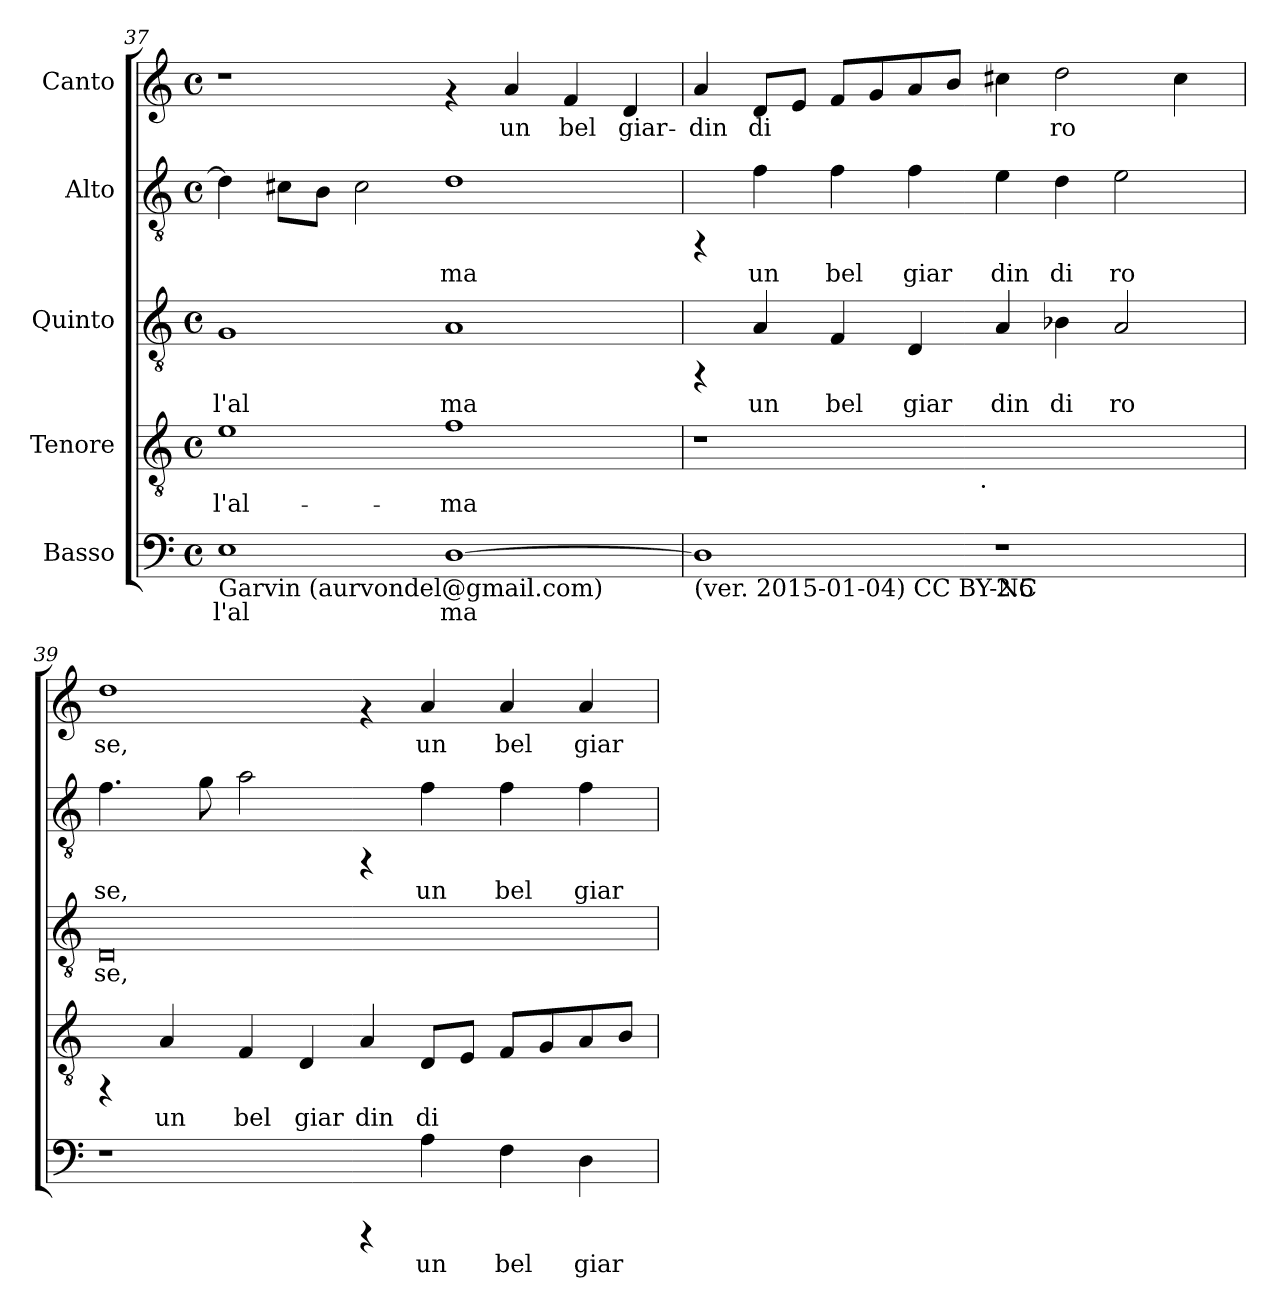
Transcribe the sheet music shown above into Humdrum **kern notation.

**kern	**text	**kern	**text	**kern	**text	**kern	**text	**kern	**text
*part5	*part5	*part4	*part4	*part3	*part3	*part2	*part2	*part1	*part1
*staff5	*staff5	*staff4	*staff4	*staff3	*staff3	*staff2	*staff2	*staff1	*staff1
*I"Basso	*	*I"Tenore	*	*I"Quinto	*	*I"Alto	*	*I"Canto	*
*clefF4	*	*clefGv2	*	*clefGv2	*	*clefGv2	*	*clefG2	*
*k[]	*	*k[]	*	*k[]	*	*k[]	*	*k[]	*
*C:	*	*C:	*	*C:	*	*C:	*	*C:	*
*M4/4	*	*M4/4	*	*M4/4	*	*M4/4	*	*M4/4	*
*met(c)	*	*met(c)	*	*met(c)	*	*met(c)	*	*met(c)	*
=37	=37	=37	=37	=37	=37	=37	=37	=37	=37
!LO:TX:b:t=Garvin (aurvondel@gmail.com)	!	!	!	!	!	!	!	!	!
!	!LO:LY:b:cj	!	!LO:LY:b:cj	!	!LO:LY:b:cj	!	!LO:LY:b:cj	!	!
1E	l'al	1e	l'al-	1G	l'al	4d\]	.	1r	.
!	!	!	!	!	!	!	!LO:LY:b:cj	!	!
.	.	.	.	.	.	8c#X\L	.	.	.
!	!	!	!	!	!	!	!LO:LY:b:cj	!	!
.	.	.	.	.	.	8B\J	.	.	.
!	!	!	!	!	!	!	!LO:LY:b:cj	!	!
.	.	.	.	.	.	2c#\	.	.	.
!	!LO:LY:b:cj	!	!LO:LY:b:cj	!	!LO:LY:b:cj	!	!LO:LY:b:cj	!	!
[>1D	ma	1f	-ma	1A	ma	1d	ma	4rf	.
!	!	!	!	!	!	!	!	!	!LO:LY:b:cj
.	.	.	.	.	.	.	.	4a/	un
!	!	!	!	!	!	!	!	!	!LO:LY:b:cj
.	.	.	.	.	.	.	.	4f/	bel
!	!	!	!	!	!	!	!	!	!LO:LY:b:cj
.	.	.	.	.	.	.	.	4d/	giar-
=38	=38	=38	=38	=38	=38	=38	=38	=38	=38
!LO:TX:b:t=(ver. 2015-01-04) CC BY-NC	!	!	!	!	!	!	!	!	!
!	!	!	!	!	!	!	!	!	!LO:LY:b:cj
*	*	*^	*	*	*	*	*	*	*
1D]	.	1r	2ryy	.	4rFF	.	4rFF	.	4a/	-din
!	!	!	!	!	!	!LO:LY:b:cj	!	!LO:LY:b:cj	!	!LO:LY:b:cj
.	.	.	.	.	4A/	un	4f\	un	8d/L	di
!	!	!	!	!	!	!	!	!	!	!LO:LY:b:cj
.	.	.	.	.	.	.	.	.	8e/J	.
!	!	!	!	!	!	!LO:LY:b:cj	!	!LO:LY:b:cj	!	!LO:LY:b:cj
.	.	.	4...ryy	.	4F/	bel	4f\	bel	8f/L	.
!	!	!	!	!	!	!	!	!	!	!LO:LY:b:cj
.	.	.	.	.	.	.	.	.	8g/	.
!	!	!	!	!	!	!LO:LY:b:cj	!	!LO:LY:b:cj	!	!LO:LY:b:cj
.	.	.	.	.	4D/	giar	4f\	giar	8a/	.
!	!	!	!	!	!	!	!	!	!	!LO:LY:b:cj
.	.	.	.	.	.	.	.	.	8b/J	.
!	!	!	!LO:TX:b:t=.	!	!	!	!	!	!	!
.	.	.	1ryy	.	.	.	.	.	.	.
!LO:TX:b:t=2.5	!	!	!	!	!	!	!	!	!	!
!	!	!	!	!	!	!LO:LY:b:cj	!	!LO:LY:b:cj	!	!LO:LY:b:cj
1r	.	1ryy	.	.	4A/	din	4e\	din	4cc#X\	.
!	!	!	!	!	!	!LO:LY:b:cj	!	!LO:LY:b:cj	!	!LO:LY:b:cj
.	.	.	.	.	4B-X\	di	4d\	di	2dd\	ro-
!	!	!	!	!	!	!LO:LY:b:cj	!	!LO:LY:b:cj	!	!
.	.	.	.	.	2A/	ro	2e\	ro	.	.
!	!	!	!	!	!	!	!	!	!	!LO:LY:b:cj
.	.	.	.	.	.	.	.	.	4cc#\	--
.	.	.	32ryy	.	.	.	.	.	.	.
!!LO:PB:g=z
=39	=39	=39	=39	=39	=39	=39	=39	=39	=39	=39
!	!	!	!	!	!	!LO:LY:b:cj	!	!LO:LY:b:cj	!	!LO:LY:b:cj
*	*	*v	*v	*	*	*	*	*	*	*
1r	.	4rFF	.	0D	se,	4.f\	se,	1dd	-se,
!	!	!	!LO:LY:b:cj	!	!	!	!	!	!
.	.	4A/	un	.	.	.	.	.	.
!	!	!	!	!	!	!	!LO:LY:b:cj	!	!
.	.	.	.	.	.	8g\	.	.	.
!	!	!	!LO:LY:b:cj	!	!	!	!LO:LY:b:cj	!	!
.	.	4F/	bel	.	.	2a\	.	.	.
!	!	!	!LO:LY:b:cj	!	!	!	!	!	!
.	.	4D/	giar	.	.	.	.	.	.
!	!	!	!LO:LY:b:cj	!	!	!	!	!	!
4rCCC	.	4A/	din	.	.	4rFF	.	4rf	.
!	!LO:LY:b:cj	!	!LO:LY:b:cj	!	!	!	!LO:LY:b:cj	!	!LO:LY:b:cj
4A\	un	8D/L	di	.	.	4f\	un	4a/	un
!	!	!	!LO:LY:b:cj	!	!	!	!	!	!
.	.	8E/J	.	.	.	.	.	.	.
!	!LO:LY:b:cj	!	!LO:LY:b:cj	!	!	!	!LO:LY:b:cj	!	!LO:LY:b:cj
4F\	bel	8F/L	.	.	.	4f\	bel	4a/	bel
!	!	!	!LO:LY:b:cj	!	!	!	!	!	!
.	.	8G/	.	.	.	.	.	.	.
!	!LO:LY:b:cj	!	!LO:LY:b:cj	!	!	!	!LO:LY:b:cj	!	!LO:LY:b:cj
4D\	giar	8A/	.	.	.	4f\	giar	4a/	giar-
!	!	!	!LO:LY:b:cj	!	!	!	!	!	!
.	.	8B/J	.	.	.	.	.	.	.
=	=	=	=	=	=	=	=	=	=
*-	*-	*-	*-	*-	*-	*-	*-	*-	*-
